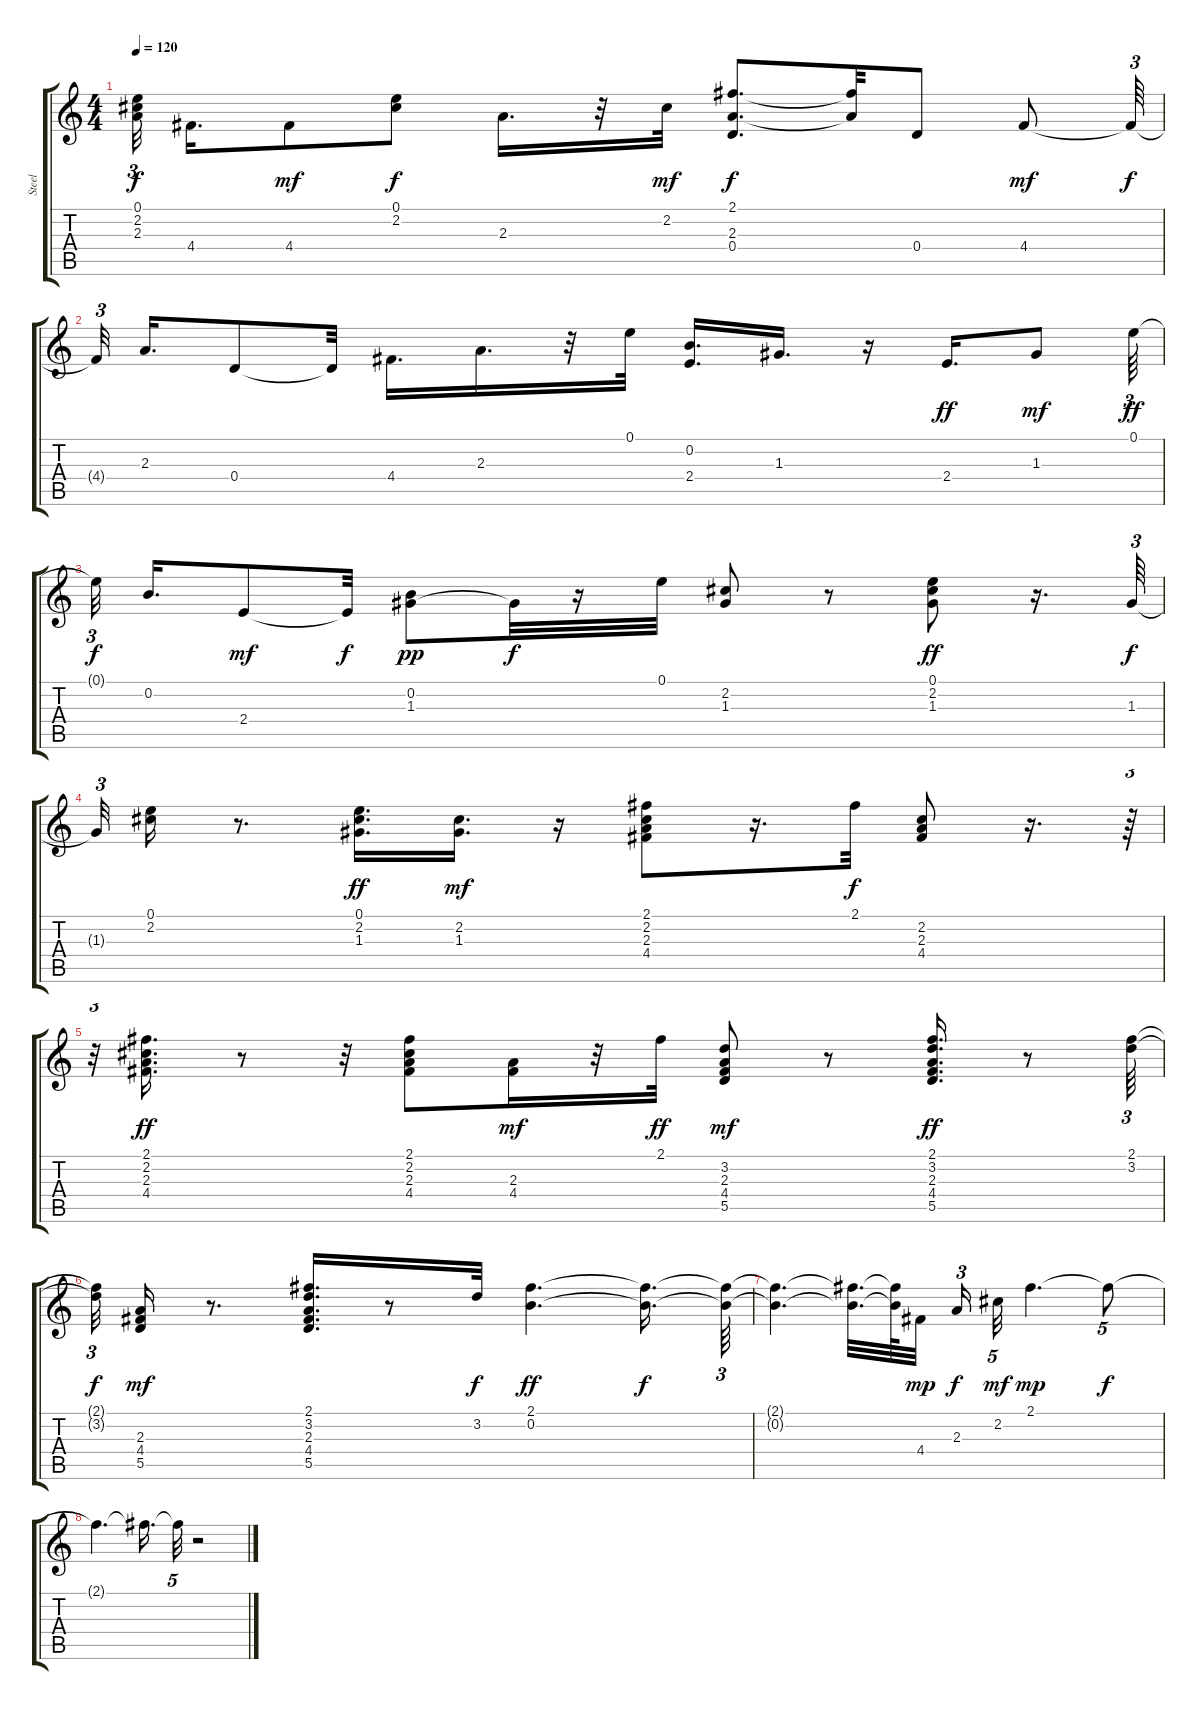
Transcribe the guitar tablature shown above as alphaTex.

\track ("Steel" "Steel") {instrument acousticguitarsteel}
\staff {score tabs}
\tuning (E4 B3 G3 D3 A2 E2) {hide}
\ts (4 4)
\tempo 120
\clef g2
\ks c
(0.1{t} 2.2{t} 2.3{t}).32{tu (3 2) dy f beam splitsecondary} 4.4.16{d} 4.4.8{dy mf} (0.1 2.2).8{dy f} 2.3.16{d} r.32 2.2.32{dy mf} (2.1 2.3 0.4).8{d dy f} (2.1{t} 2.3{t}).32 0.4.8 4.4.8{dy mf} 4.4{t}.64{tu (3 2) dy f} |
4.4{t}.32{tu (3 2) beam splitsecondary} 2.3.16{d} 0.4.8 0.4{t}.32 4.4.16{d} 2.3.16{d} r.32 0.1.32 (0.2 2.4).16{d} 1.3.16{d} r.16 2.4.16{d dy ff} 1.3.8{dy mf} 0.1.64{tu (3 2) dy ff} |
0.1{t}.32{tu (3 2) dy f beam splitsecondary} 0.2.16{d} 2.4.8{dy mf} 2.4{t}.32{dy f} (0.2 1.3).8{dy pp} 1.3{t}.32{dy f} r.16 0.1.32 (2.2 1.3).8 r.8 (0.1 2.2 1.3).8{dy ff} r.16{d} 1.3.64{tu (3 2) dy f} |
1.3{t}.32{tu (3 2)} (0.1 2.2).16 r.8{d} (0.1 2.2 1.3).16{d dy ff} (2.2 1.3).16{d dy mf} r.16 (2.1 2.2 2.3 4.4).8 r.16{d} 2.1.32{dy f} (2.2 2.3 4.4).8 r.16{d} r.64{tu (3 2)} |
r.32{tu (3 2)} (2.1 2.2 2.3 4.4).16{d dy ff} r.8 r.32 (2.1 2.2 2.3 4.4).8 (2.3 4.4).16{dy mf} r.32 2.1.32{dy ff} (3.2 2.3 4.4 5.5).8{dy mf} r.8 (2.1 3.2 2.3 4.4 5.5).16{d dy ff} r.8 (2.1 3.2).64{tu (3 2)} |
(2.1{t} 3.2{t}).32{tu (3 2) dy f} (2.3 4.4 5.5).16{dy mf} r.8{d} (2.1 3.2 2.3 4.4 5.5).16{d} r.8 3.2.32{dy f} (2.1 0.2).4{d dy ff} (2.1{t} 0.2{t}).16{d dy f} (2.1{t} 0.2{t}).64{tu (3 2)} |
(2.1{t} 0.2{t}).4{d} (2.1{t} 0.2{t}).32{d} (2.1{t} 0.2{t}).64 4.4.32{dy mp beam splitsecondary} 2.3.16{tu (3 2) dy f} 2.2.32{tu (5 4) dy mf} 2.1.4{d dy mp} 2.1{t}.8{tu (5 4) dy f} |
2.1{t}.4{d} 2.1{t}.16{d} 2.1{t}.32{tu (5 4)} r.2
